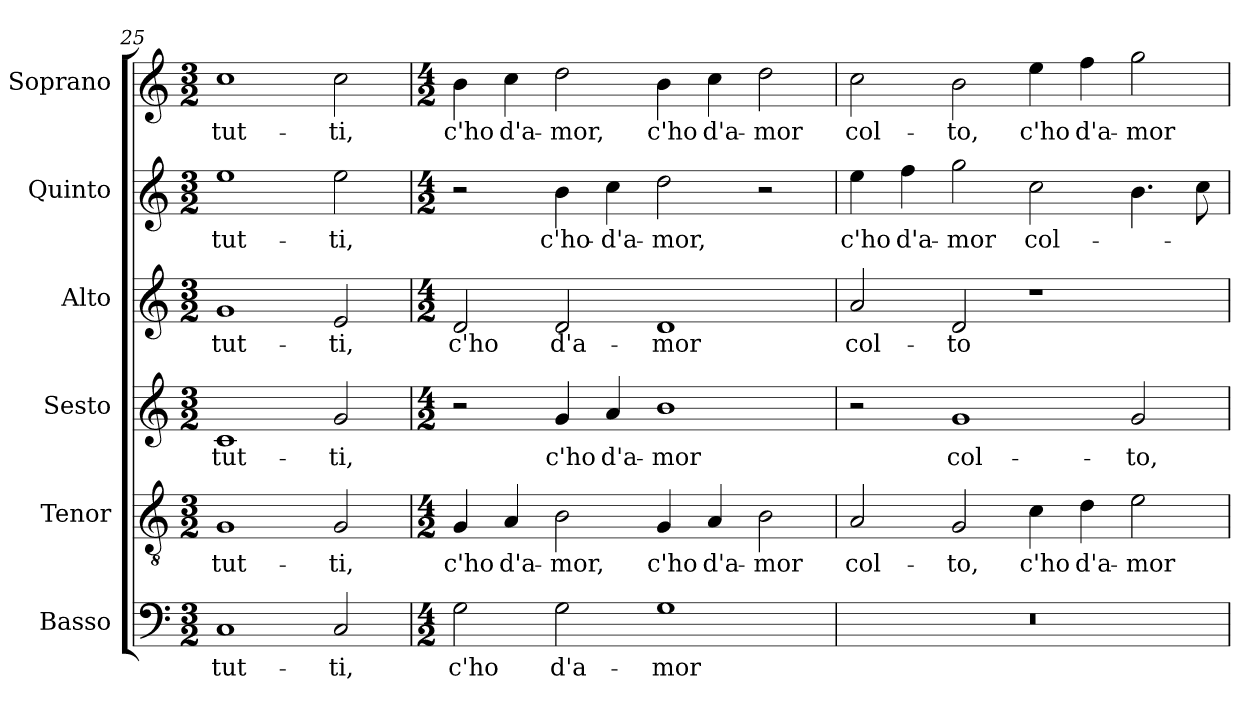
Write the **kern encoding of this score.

**kern	**text	**kern	**text	**kern	**text	**kern	**text	**kern	**text	**kern	**text
*part6	*part6	*part5	*part5	*part4	*part4	*part3	*part3	*part2	*part2	*part1	*part1
*staff6	*staff6	*staff5	*staff5	*staff4	*staff4	*staff3	*staff3	*staff2	*staff2	*staff1	*staff1
*I"Basso	*	*I"Tenor	*	*I"Sesto	*	*I"Alto	*	*I"Quinto	*	*I"Soprano	*
*	*	*I'T.	*	*	*	*I'A.	*	*	*	*I'Sop.	*
*clefF4	*	*clefGv2	*	*clefG2	*	*clefG2	*	*clefG2	*	*clefG2	*
*	*	*ITrd7c12	*	*	*	*	*	*	*	*	*
*k[]	*	*k[]	*	*k[]	*	*k[]	*	*k[]	*	*k[]	*
*C:	*	*C:	*	*C:	*	*C:	*	*C:	*	*C:	*
*M3/2	*	*M3/2	*	*M3/2	*	*M3/2	*	*M3/2	*	*M3/2	*
=25	=25	=25	=25	=25	=25	=25	=25	=25	=25	=25	=25
!	!LO:LY:b:color=#000000	!	!	!	!	!	!	!	!	!	!
!	!	!	!LO:LY:b:color=#000000	!	!	!	!	!	!	!	!
!	!	!	!	!	!LO:LY:b:color=#000000	!	!	!	!	!	!
!	!	!	!	!	!	!	!LO:LY:b:color=#000000	!	!	!	!
!	!	!	!	!	!	!	!	!	!LO:LY:b:color=#000000	!	!
!	!	!	!	!	!	!	!	!	!	!	!LO:LY:b:color=#000000
1Ci	tut-	1GGi	tut-	1ci	tut-	1gi	tut-	1eei	tut-	1cci	tut-
!	!LO:LY:b:color=#000000	!	!	!	!	!	!	!	!	!	!
!	!	!	!LO:LY:b:color=#000000	!	!	!	!	!	!	!	!
!	!	!	!	!	!LO:LY:b:color=#000000	!	!	!	!	!	!
!	!	!	!	!	!	!	!LO:LY:b:color=#000000	!	!	!	!
!	!	!	!	!	!	!	!	!	!LO:LY:b:color=#000000	!	!
!	!	!	!	!	!	!	!	!	!	!	!LO:LY:b:color=#000000
2Ci/	-ti,	2GGi/	-ti,	2gi/	-ti,	2ei/	-ti,	2eei\	-ti,	2cci\	-ti,
=26	=26	=26	=26	=26	=26	=26	=26	=26	=26	=26	=26
*M4/2	*	*M4/2	*	*M4/2	*	*M4/2	*	*M4/2	*	*M4/2	*
!	!LO:LY:b:color=#000000	!	!	!	!	!	!	!	!	!	!
!	!	!	!LO:LY:b:color=#000000	!	!	!	!	!	!	!	!
!	!	!	!	!	!	!	!LO:LY:b:color=#000000	!	!	!	!
!	!	!	!	!	!	!	!	!	!	!	!LO:LY:b:color=#000000
2Gi\	c'ho	4GGi/	c'ho	2r	.	2di/	c'ho	2r	.	4bi\	c'ho
!	!	!	!LO:LY:b:color=#000000	!	!	!	!	!	!	!	!
!	!	!	!	!	!	!	!	!	!	!	!LO:LY:b:color=#000000
.	.	4AAi/	d'a-	.	.	.	.	.	.	4cci\	d'a-
!	!LO:LY:b:color=#000000	!	!	!	!	!	!	!	!	!	!
!	!	!	!LO:LY:b:color=#000000	!	!	!	!	!	!	!	!
!	!	!	!	!	!LO:LY:b:color=#000000	!	!	!	!	!	!
!	!	!	!	!	!	!	!LO:LY:b:color=#000000	!	!	!	!
!	!	!	!	!	!	!	!	!	!LO:LY:b:color=#000000	!	!
!	!	!	!	!	!	!	!	!	!	!	!LO:LY:b:color=#000000
2Gi\	d'a-	2BBi\	-mor,	4gi/	c'ho	2di/	d'a-	4bi\	c'ho-	2ddi\	-mor,
!	!	!	!	!	!LO:LY:b:color=#000000	!	!	!	!	!	!
!	!	!	!	!	!	!	!	!	!LO:LY:b:color=#000000	!	!
.	.	.	.	4ai/	d'a-	.	.	4cci\	-d'a-	.	.
!	!LO:LY:b:color=#000000	!	!	!	!	!	!	!	!	!	!
!	!	!	!LO:LY:b:color=#000000	!	!	!	!	!	!	!	!
!	!	!	!	!	!LO:LY:b:color=#000000	!	!	!	!	!	!
!	!	!	!	!	!	!	!LO:LY:b:color=#000000	!	!	!	!
!	!	!	!	!	!	!	!	!	!LO:LY:b:color=#000000	!	!
!	!	!	!	!	!	!	!	!	!	!	!LO:LY:b:color=#000000
1Gi	-mor	4GGi/	c'ho	1bi	-mor	1di	-mor	2ddi\	-mor,	4bi\	c'ho
!	!	!	!LO:LY:b:color=#000000	!	!	!	!	!	!	!	!
!	!	!	!	!	!	!	!	!	!	!	!LO:LY:b:color=#000000
.	.	4AAi/	d'a-	.	.	.	.	.	.	4cci\	d'a-
!	!	!	!LO:LY:b:color=#000000	!	!	!	!	!	!	!	!
!	!	!	!	!	!	!	!	!	!	!	!LO:LY:b:color=#000000
.	.	2BBi\	-mor	.	.	.	.	2r	.	2ddi\	-mor
=27	=27	=27	=27	=27	=27	=27	=27	=27	=27	=27	=27
!LO:N:vis=1	!	!	!	!	!	!	!	!	!	!	!
!	!	!	!LO:LY:b:color=#000000	!	!	!	!	!	!	!	!
!	!	!	!	!	!	!	!LO:LY:b:color=#000000	!	!	!	!
!	!	!	!	!	!	!	!	!	!LO:LY:b:color=#000000	!	!
!	!	!	!	!	!	!	!	!	!	!	!LO:LY:b:color=#000000
0r	.	2AAi/	col-	2r	.	2ai/	col-	4eei\	c'ho	2cci\	col-
!	!	!	!	!	!	!	!	!	!LO:LY:b:color=#000000	!	!
.	.	.	.	.	.	.	.	4ffi\	d'a-	.	.
!	!	!	!LO:LY:b:color=#000000	!	!	!	!	!	!	!	!
!	!	!	!	!	!LO:LY:b:color=#000000	!	!	!	!	!	!
!	!	!	!	!	!	!	!LO:LY:b:color=#000000	!	!	!	!
!	!	!	!	!	!	!	!	!	!LO:LY:b:color=#000000	!	!
!	!	!	!	!	!	!	!	!	!	!	!LO:LY:b:color=#000000
.	.	2GGi/	-to,	1gi	col-	2di/	-to	2ggi\	-mor	2bi\	-to,
!	!	!	!LO:LY:b:color=#000000	!	!	!	!	!	!	!	!
!	!	!	!	!	!	!	!	!	!LO:LY:b:color=#000000	!	!
!	!	!	!	!	!	!	!	!	!	!	!LO:LY:b:color=#000000
.	.	4Ci\	c'ho	.	.	1r	.	2cci\	col-	4eei\	c'ho
!	!	!	!LO:LY:b:color=#000000	!	!	!	!	!	!	!	!
!	!	!	!	!	!	!	!	!	!	!	!LO:LY:b:color=#000000
.	.	4Di\	d'a-	.	.	.	.	.	.	4ffi\	d'a-
!	!	!	!LO:LY:b:color=#000000	!	!	!	!	!	!	!	!
!	!	!	!	!	!LO:LY:b:color=#000000	!	!	!	!	!	!
!	!	!	!	!	!	!	!	!	!	!	!LO:LY:b:color=#000000
.	.	2Ei\	-mor	2gi/	-to,	.	.	4.bi\	.	2ggi\	-mor
.	.	.	.	.	.	.	.	8cci\	.	.	.
=	=	=	=	=	=	=	=	=	=	=	=
*-	*-	*-	*-	*-	*-	*-	*-	*-	*-	*-	*-
